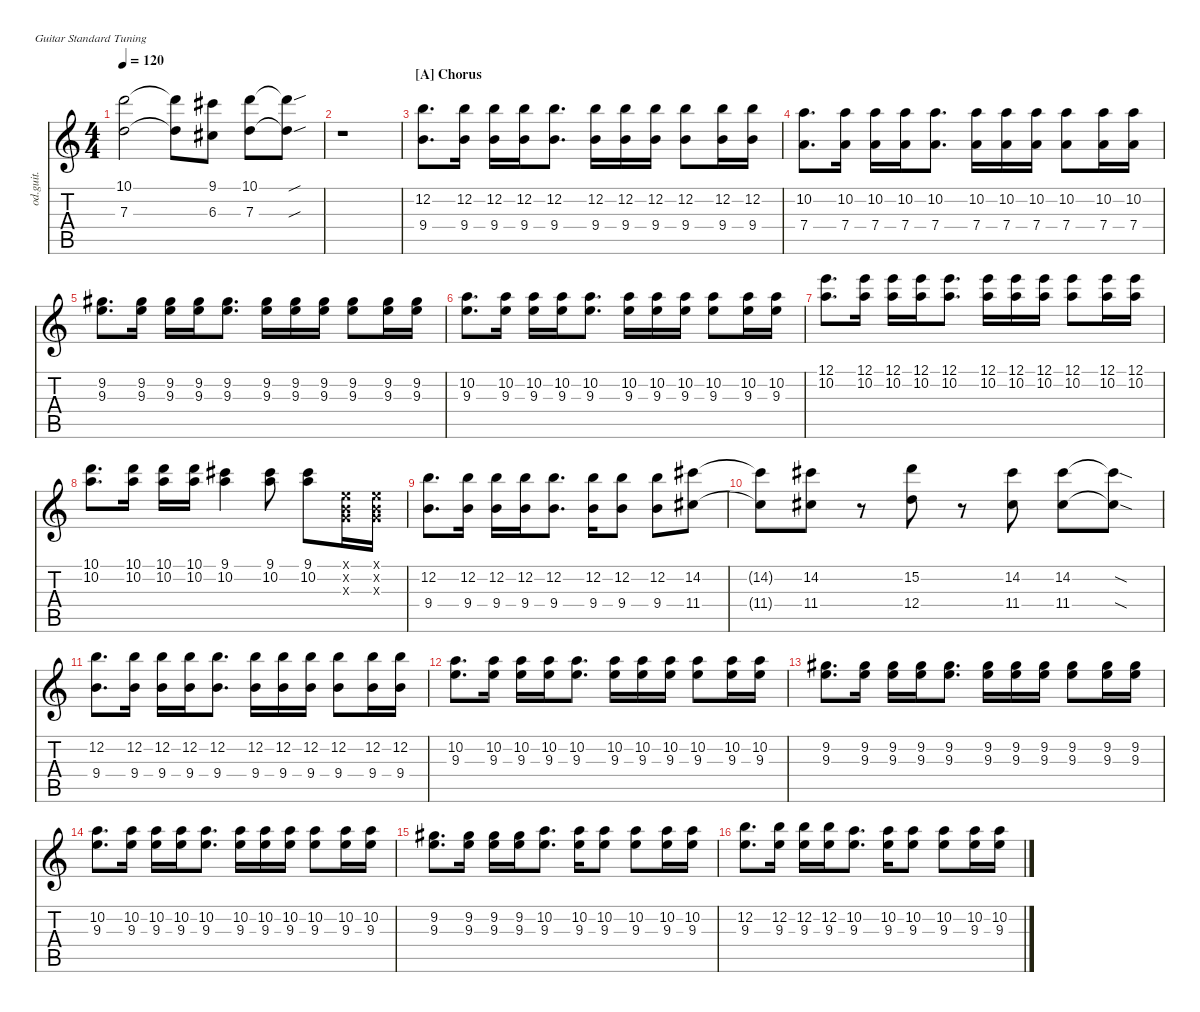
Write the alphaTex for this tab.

\defaultSystemsLayout 4
\hideDynamics
\bracketExtendMode nobrackets
\track ("Overdriven Guitar 1" "od.guit.") {instrument overdrivenguitar}
\staff {score tabs}
\tuning (E4 B3 G3 D3 A2 E2)
\ts (4 4)
\tempo 120
\clef g2
\ks c
(10.1 7.3).2{dy mf beam Down} (7.3{t} 10.1{t}).8{beam Down} (6.3{acc #} 9.1{acc #}).8{beam Down} (7.3 10.1).8{beam Down} (7.3{sou t} 10.1{sou t}).8{beam Down} |
r.1{beam Down} |
\section ("A" "Chorus")
(12.2 9.4).8{d beam Down} (9.4 12.2).16{beam Down} (9.4 12.2).16{beam Down} (9.4 12.2).16{beam Down} (9.4 12.2).8{d beam Down} (12.2 9.4).16{beam Down} (12.2 9.4).16{beam Down} (12.2 9.4).16{beam Down} (12.2 9.4).8{beam Down} (12.2 9.4).16{beam Down} (12.2 9.4).16{beam Down} |
(10.2 7.4).8{d beam Down} (7.4 10.2).16{beam Down} (7.4 10.2).16{beam Down} (7.4 10.2).16{beam Down} (7.4 10.2).8{d beam Down} (7.4 10.2).16{beam Down} (7.4 10.2).16{beam Down} (7.4 10.2).16{beam Down} (7.4 10.2).8{beam Down} (7.4 10.2).16{beam Down} (7.4 10.2).16{beam Down} |
(9.2{acc #} 9.3).8{d beam Down} (9.3 9.2{acc #}).16{beam Down} (9.2{acc #} 9.3).16{beam Down} (9.2{acc #} 9.3).16{beam Down} (9.2{acc #} 9.3).8{d beam Down} (9.2{acc #} 9.3).16{beam Down} (9.3 9.2{acc #}).16{beam Down} (9.3 9.2{acc #}).16{beam Down} (9.3 9.2{acc #}).8{beam Down} (9.3 9.2{acc #}).16{beam Down} (9.3 9.2{acc #}).16{beam Down} |
(10.2 9.3).8{d beam Down} (9.3 10.2).16{beam Down} (9.3 10.2).16{beam Down} (9.3 10.2).16{beam Down} (9.3 10.2).8{d beam Down} (9.3 10.2).16{beam Down} (9.3 10.2).16{beam Down} (9.3 10.2).16{beam Down} (9.3 10.2).8{beam Down} (9.3 10.2).16{beam Down} (9.3 10.2).16{beam Down} |
(12.1 10.2).8{d beam Down} (10.2 12.1).16{beam Down} (10.2 12.1).16{beam Down} (10.2 12.1).16{beam Down} (10.2 12.1).8{d beam Down} (10.2 12.1).16{beam Down} (10.2 12.1).16{beam Down} (10.2 12.1).16{beam Down} (10.2 12.1).8{beam Down} (10.2 12.1).16{beam Down} (10.2 12.1).16{beam Down} |
(10.1 10.2).8{d beam Down} (10.2 10.1).16{beam Down} (10.1 10.2).16{beam Down} (10.1 10.2).16{beam Down} (10.2 9.1{acc #}).4{beam Down} (9.1{acc #} 10.2).8{beam Down} (9.1{acc #} 10.2).8{beam Down} (0.2{x} 0.1{x} 0.3{x}).16{beam Down} (0.3{x} 0.2{x} 0.1{x}).16{beam Down} |
(12.2 9.4).8{d beam Down} (12.2 9.4).16{beam Down} (12.2 9.4).16{beam Down} (12.2 9.4).16{beam Down} (12.2 9.4).8{d beam Down} (12.2 9.4).16{beam Down} (12.2 9.4).8{beam Down} (12.2 9.4).8{beam Down} (14.2{acc #} 11.4{acc #}).8{beam Down} |
(14.2{t acc #} 11.4{t acc #}).8{beam Down} (11.4{acc #} 14.2{acc #}).8{beam Down} r.8{beam Down} (15.2 12.4).8{beam Down} r.8{beam Down} (11.4{acc #} 14.2{acc #}).8{beam Down} (14.2{acc #} 11.4{acc #}).8{beam Down} (14.2{sod t acc #} 11.4{sod t acc #}).8{beam Down} |
(12.2 9.4).8{d beam Down} (12.2 9.4).16{beam Down} (12.2 9.4).16{beam Down} (12.2 9.4).16{beam Down} (12.2 9.4).8{d beam Down} (12.2 9.4).16{beam Down} (12.2 9.4).16{beam Down} (12.2 9.4).16{beam Down} (12.2 9.4).8{beam Down} (12.2 9.4).16{beam Down} (12.2 9.4).16{beam Down} |
(10.2 9.3).8{d beam Down} (9.3 10.2).16{beam Down} (9.3 10.2).16{beam Down} (9.3 10.2).16{beam Down} (9.3 10.2).8{d beam Down} (9.3 10.2).16{beam Down} (9.3 10.2).16{beam Down} (9.3 10.2).16{beam Down} (9.3 10.2).8{beam Down} (9.3 10.2).16{beam Down} (9.3 10.2).16{beam Down} |
(9.2{acc #} 9.3).8{d beam Down} (9.3 9.2{acc #}).16{beam Down} (9.2{acc #} 9.3).16{beam Down} (9.3 9.2{acc #}).16{beam Down} (9.2{acc #} 9.3).8{d beam Down} (9.3 9.2{acc #}).16{beam Down} (9.2{acc #} 9.3).16{beam Down} (9.2{acc #} 9.3).16{beam Down} (9.2{acc #} 9.3).8{beam Down} (9.2{acc #} 9.3).16{beam Down} (9.2{acc #} 9.3).16{beam Down} |
(10.2 9.3).8{d beam Down} (9.3 10.2).16{beam Down} (9.3 10.2).16{beam Down} (9.3 10.2).16{beam Down} (9.3 10.2).8{d beam Down} (9.3 10.2).16{beam Down} (9.3 10.2).16{beam Down} (9.3 10.2).16{beam Down} (9.3 10.2).8{beam Down} (9.3 10.2).16{beam Down} (9.3 10.2).16{beam Down} |
(9.2{acc #} 9.3).8{d beam Down} (9.2{acc #} 9.3).16{beam Down} (9.3 9.2{acc #}).16{beam Down} (9.3 9.2{acc #}).16{beam Down} (9.3 10.2).8{d beam Down} (10.2 9.3).16{beam Down} (10.2 9.3).8{beam Down} (9.3 10.2).8{beam Down} (9.3 10.2).16{beam Down} (9.3 10.2).16{beam Down} |
(12.2 9.3).8{d beam Down} (9.3 12.2).16{beam Down} (9.3 12.2).16{beam Down} (9.3 12.2).16{beam Down} (9.3 10.2).8{d beam Down} (9.3 10.2).16{beam Down} (9.3 10.2).8{beam Down} (9.3 10.2).8{beam Down} (9.3 10.2).16{beam Down} (9.3 10.2).16{beam Down}
